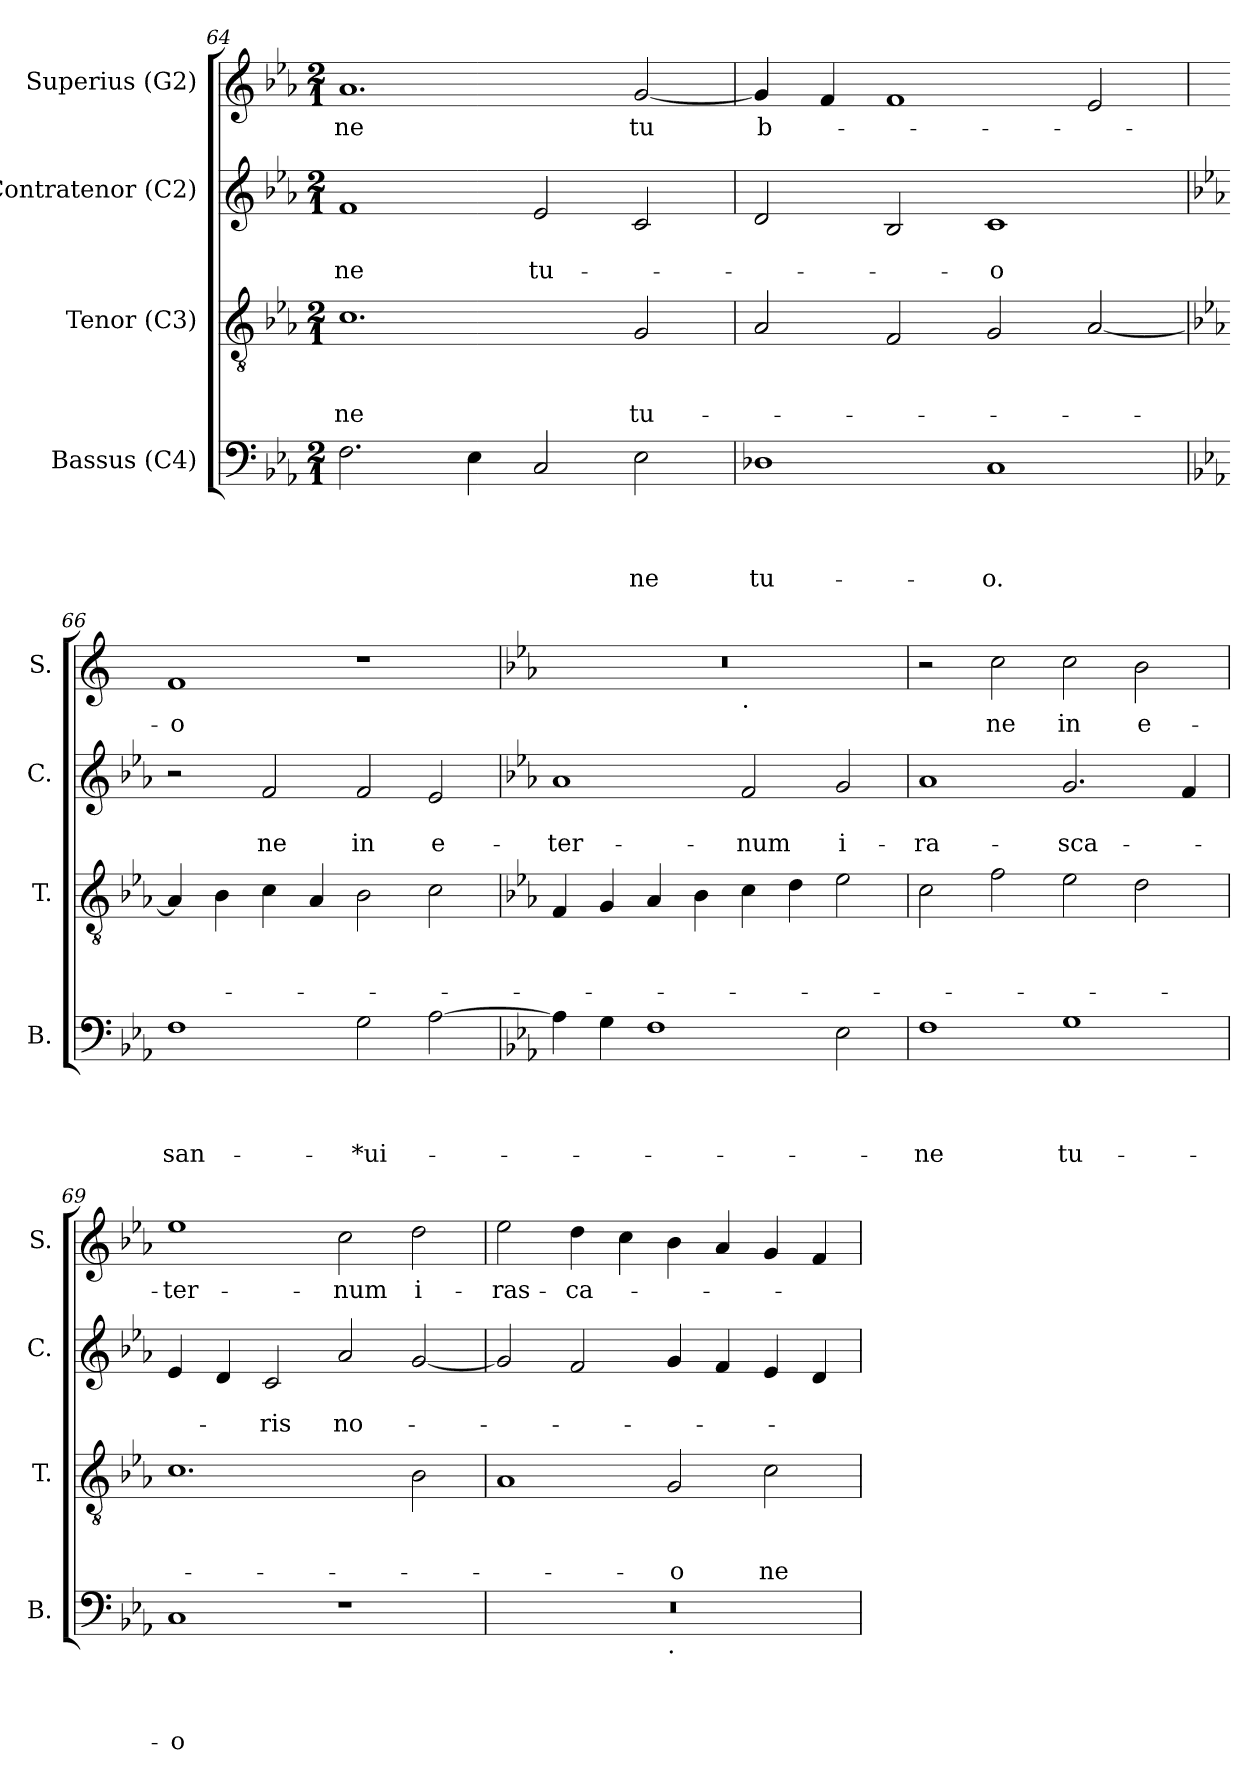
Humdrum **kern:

**kern	**text	**text	**text	**text	**kern	**text	**text	**text	**kern	**text	**text	**kern	**text
*part4	*part4	*part4	*part4	*part4	*part3	*part3	*part3	*part3	*part2	*part2	*part2	*part1	*part1
*staff4	*staff4	*staff4	*staff4	*staff4	*staff3	*staff3	*staff3	*staff3	*staff2	*staff2	*staff2	*staff1	*staff1
*I"Bassus (C4)	*	*	*	*	*I"Tenor (C3)	*	*	*	*I"Contratenor (C2)	*	*	*I"Superius (G2)	*
*I'B.	*	*	*	*	*I'T.	*	*	*	*I'C.	*	*	*I'S.	*
!!LO:LB:g=z
*clefF4	*	*	*	*	*clefGv2	*	*	*	*clefG2	*	*	*clefG2	*
*k[b-e-a-]	*	*	*	*	*k[b-e-a-]	*	*	*	*k[b-e-a-]	*	*	*k[b-e-a-]	*
*E-:	*	*	*	*	*E-:	*	*	*	*E-:	*	*	*E-:	*
*M2/1	*	*	*	*	*M2/1	*	*	*	*M2/1	*	*	*M2/1	*
=64	=64	=64	=64	=64	=64	=64	=64	=64	=64	=64	=64	=64	=64
!	!	!	!	!	!	!	!	!LO:LY:b	!	!	!LO:LY:b	!	!LO:LY:b
2.F\	.	.	.	.	1.c	.	.	-ne	1f	.	-ne	1.a-	-ne
4E-\	.	.	.	.	.	.	.	.	.	.	.	.	.
!	!	!	!	!	!	!	!	!	!	!	!LO:LY:b	!	!
2C/	.	.	.	.	.	.	.	.	2e-/	.	tu-	.	.
!	!	!	!	!LO:LY:b	!	!	!	!LO:LY:b	!	!	!	!	!LO:LY:b
2E-\	.	.	.	-ne	2G/	.	.	tu-	2c/	.	.	[<2g/	tu
=65	=65	=65	=65	=65	=65	=65	=65	=65	=65	=65	=65	=65	=65
!	!	!	!	!LO:LY:b	!	!	!	!	!	!	!	!	!LO:LY:b:rj
1D-	.	.	.	tu-	2A-/	.	.	.	2d/	.	.	4g/]	b-
.	.	.	.	.	.	.	.	.	.	.	.	4f/	.
.	.	.	.	.	2F/	.	.	.	2B-/	.	.	1f	.
!	!	!	!	!LO:LY:b	!	!	!	!	!	!	!LO:LY:b:rj	!	!
1C	.	.	.	-o.	2G/	.	.	.	1c	.	-o	.	.
.	.	.	.	.	[<2A-/	.	.	.	.	.	.	2e-/	.
=66	=66	=66	=66	=66	=66	=66	=66	=66	=66	=66	=66	=66	=66
*	*	*	*	*	*	*	*	*	*	*	*	*k[]	*
*	*	*	*	*	*	*	*	*	*	*	*	*C:	*
!	!	!	!	!LO:LY:b	!	!	!	!	!	!	!	!	!LO:LY:b:rj
1F	.	.	.	san-	4A-/]	.	.	.	2r	.	.	1f	-o
.	.	.	.	.	4B-\	.	.	.	.	.	.	.	.
!	!	!	!	!	!	!	!	!	!	!	!LO:LY:b	!	!
.	.	.	.	.	4c\	.	.	.	2f/	.	ne	.	.
.	.	.	.	.	4A-/	.	.	.	.	.	.	.	.
!	!	!	!	!LO:LY:b	!	!	!	!	!	!	!LO:LY:b	!	!
2G\	.	.	.	-*ui-	2B-\	.	.	.	2f/	.	in	1r	.
!	!	!	!	!	!	!	!	!	!	!	!LO:LY:b	!	!
[>2A-\	.	.	.	.	2c\	.	.	.	2e-/	.	e-	.	.
!!LO:PB:g=z
=67	=67	=67	=67	=67	=67	=67	=67	=67	=67	=67	=67	=67	=67
*	*	*	*	*	*	*	*	*	*	*	*	*k[b-e-a-]	*
*	*	*	*	*	*	*	*	*	*	*	*	*E-:	*
!	!	!	!	!	!	!	!	!	!	!	!LO:LY:b	!	!
*	*	*	*	*	*	*	*	*	*	*	*	*^	*
4A-\]	.	.	.	.	4F/	.	.	.	1a-	.	-ter-	0r	1ryy	.
4G\	.	.	.	.	4G/	.	.	.	.	.	.	.	.	.
1F	.	.	.	.	4A-/	.	.	.	.	.	.	.	.	.
.	.	.	.	.	4B-\	.	.	.	.	.	.	.	.	.
!	!	!	!	!	!	!	!	!	!	!	!	!	!LO:TX:b:t=.	!
!	!	!	!	!	!	!	!	!	!	!	!LO:LY:b	!	!	!
.	.	.	.	.	4c\	.	.	.	2f/	.	-num	.	1ryy	.
.	.	.	.	.	4d\	.	.	.	.	.	.	.	.	.
!	!	!	!	!	!	!	!	!	!	!	!LO:LY:b	!	!	!
2E-\	.	.	.	.	2e-\	.	.	.	2g/	.	i-	.	.	.
=68	=68	=68	=68	=68	=68	=68	=68	=68	=68	=68	=68	=68	=68	=68
!	!	!	!	!LO:LY:b	!	!	!	!	!	!	!LO:LY:b	!	!	!
*	*	*	*	*	*	*	*	*	*	*	*	*v	*v	*
1F	.	.	.	-ne	2c\	.	.	.	1a-	.	-ra-	2r	.
!	!	!	!	!	!	!	!	!	!	!	!	!	!LO:LY:b
.	.	.	.	.	2f\	.	.	.	.	.	.	2cc\	ne
!	!	!	!	!LO:LY:b	!	!	!	!	!	!	!LO:LY:b	!	!LO:LY:b
1G	.	.	.	tu-	2e-\	.	.	.	2.g/	.	-sca-	2cc\	in
!	!	!	!	!	!	!	!	!	!	!	!	!	!LO:LY:b
.	.	.	.	.	2d\	.	.	.	.	.	.	2b-\	e-
.	.	.	.	.	.	.	.	.	4f/	.	.	.	.
=69	=69	=69	=69	=69	=69	=69	=69	=69	=69	=69	=69	=69	=69
!	!	!	!	!LO:LY:b:rj	!	!	!	!	!	!	!	!	!LO:LY:b
1C	.	.	.	-o	1.c	.	.	.	4e-/	.	.	1ee-	-ter-
.	.	.	.	.	.	.	.	.	4d/	.	.	.	.
!	!	!	!	!	!	!	!	!	!	!	!LO:LY:b	!	!
.	.	.	.	.	.	.	.	.	2c/	.	-ris	.	.
!	!	!	!	!	!	!	!	!	!	!	!LO:LY:b	!	!LO:LY:b
1r	.	.	.	.	.	.	.	.	2a-/	.	no-	2cc\	-num
!	!	!	!	!	!	!	!	!	!	!	!	!	!LO:LY:b
.	.	.	.	.	2B-\	.	.	.	[<2g/	.	.	2dd\	i-
!!LO:LB:g=z
=70	=70	=70	=70	=70	=70	=70	=70	=70	=70	=70	=70	=70	=70
!	!	!	!	!	!	!	!	!	!	!	!	!	!LO:LY:b
*^	*	*	*	*	*	*	*	*	*	*	*	*	*
0r	1ryy	.	.	.	.	1A-	.	.	.	2g/]	.	.	2ee-\	-ras-
!	!	!	!	!	!	!	!	!	!	!	!	!	!	!LO:LY:b
.	.	.	.	.	.	.	.	.	.	2f/	.	.	4dd\	-ca-
.	.	.	.	.	.	.	.	.	.	.	.	.	4cc\	.
!	!LO:TX:b:t=.	!	!	!	!	!	!	!	!	!	!	!	!	!
!	!	!	!	!	!	!	!	!	!LO:LY:b	!	!	!	!	!
.	1ryy	.	.	.	.	2G/	.	.	-o	4g/	.	.	4b-\	.
.	.	.	.	.	.	.	.	.	.	4f/	.	.	4a-/	.
!	!	!	!	!	!	!	!	!	!LO:LY:b	!	!	!	!	!
.	.	.	.	.	.	2c\	.	.	ne	4e-/	.	.	4g/	.
.	.	.	.	.	.	.	.	.	.	4d/	.	.	4f/	.
*v	*v	*	*	*	*	*	*	*	*	*	*	*	*	*
=	=	=	=	=	=	=	=	=	=	=	=	=	=
*-	*-	*-	*-	*-	*-	*-	*-	*-	*-	*-	*-	*-	*-
